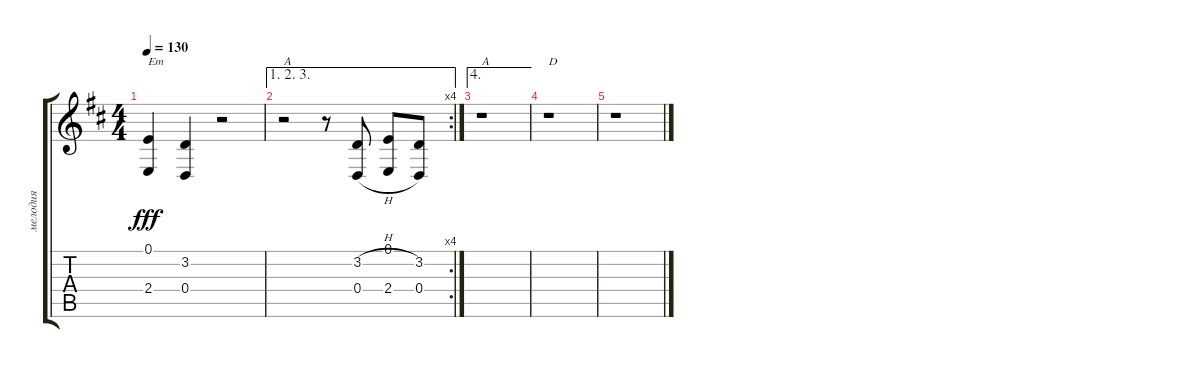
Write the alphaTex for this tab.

\track ("мелодия" "мелодия") {instrument accordion}
\staff {score tabs}
\tuning (E4 B3 G3 D3 A2 E2) {hide}
\ts (4 4)
\tempo 130
\clef g2
\ks d
(0.1 2.4).4{txt "Em" dy fff} (3.2 0.4).4 r.2 |
\ae (1 2 3)
\rc 4
r.2{txt "A"} r.8 (3.2{h} 0.4{h}).8{beam split} (0.1 2.4{h}).8 (3.2 0.4).8 |
\ae 4
r.1{txt "A"} |
r.1{txt "D"} |
r.1
